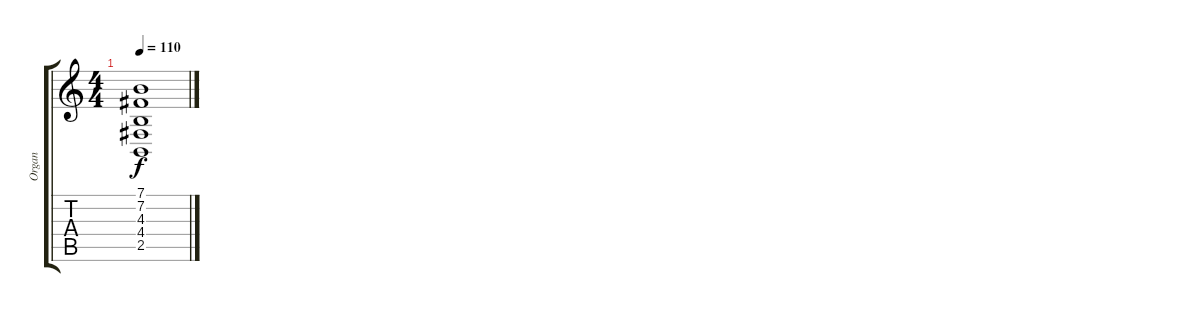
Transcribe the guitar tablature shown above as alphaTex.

\track ("Organ" "Organ") {instrument churchorgan}
\staff {score tabs}
\tuning (E4 B3 G3 D3 A2 E2) {hide}
\ts (4 4)
\tempo 110
\clef g2
\ks c
(7.1 7.2 4.3 4.4 2.5{t}).1{dy f}
